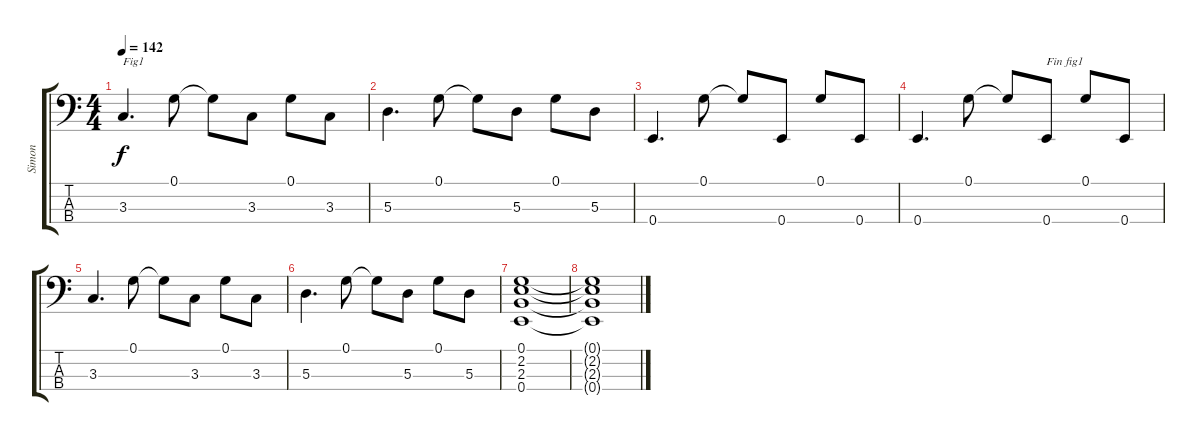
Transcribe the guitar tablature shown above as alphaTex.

\track ("Simon" "Simon") {instrument electricbasspick}
\staff {score tabs}
\tuning (G2 D2 A1 E1) {hide}
\ts (4 4)
\tempo 142
\clef f4
\ks c
3.3.4{d txt "Fig1" dy f} 0.1.8 0.1{t}.8 3.3.8 0.1.8 3.3.8 |
5.3.4{d} 0.1.8 0.1{t}.8 5.3.8 0.1.8 5.3.8 |
0.4.4{d} 0.1.8 0.1{t}.8 0.4.8 0.1.8 0.4.8 |
0.4.4{d} 0.1.8 0.1{t}.8 0.4.8{txt "Fin fig1"} 0.1.8 0.4.8 |
3.3.4{d} 0.1.8 0.1{t}.8 3.3.8 0.1.8 3.3.8 |
5.3.4{d} 0.1.8 0.1{t}.8 5.3.8 0.1.8 5.3.8 |
(0.1 2.2 2.3 0.4).1 |
(0.1{t} 2.2{t} 2.3{t} 0.4{t}).1
